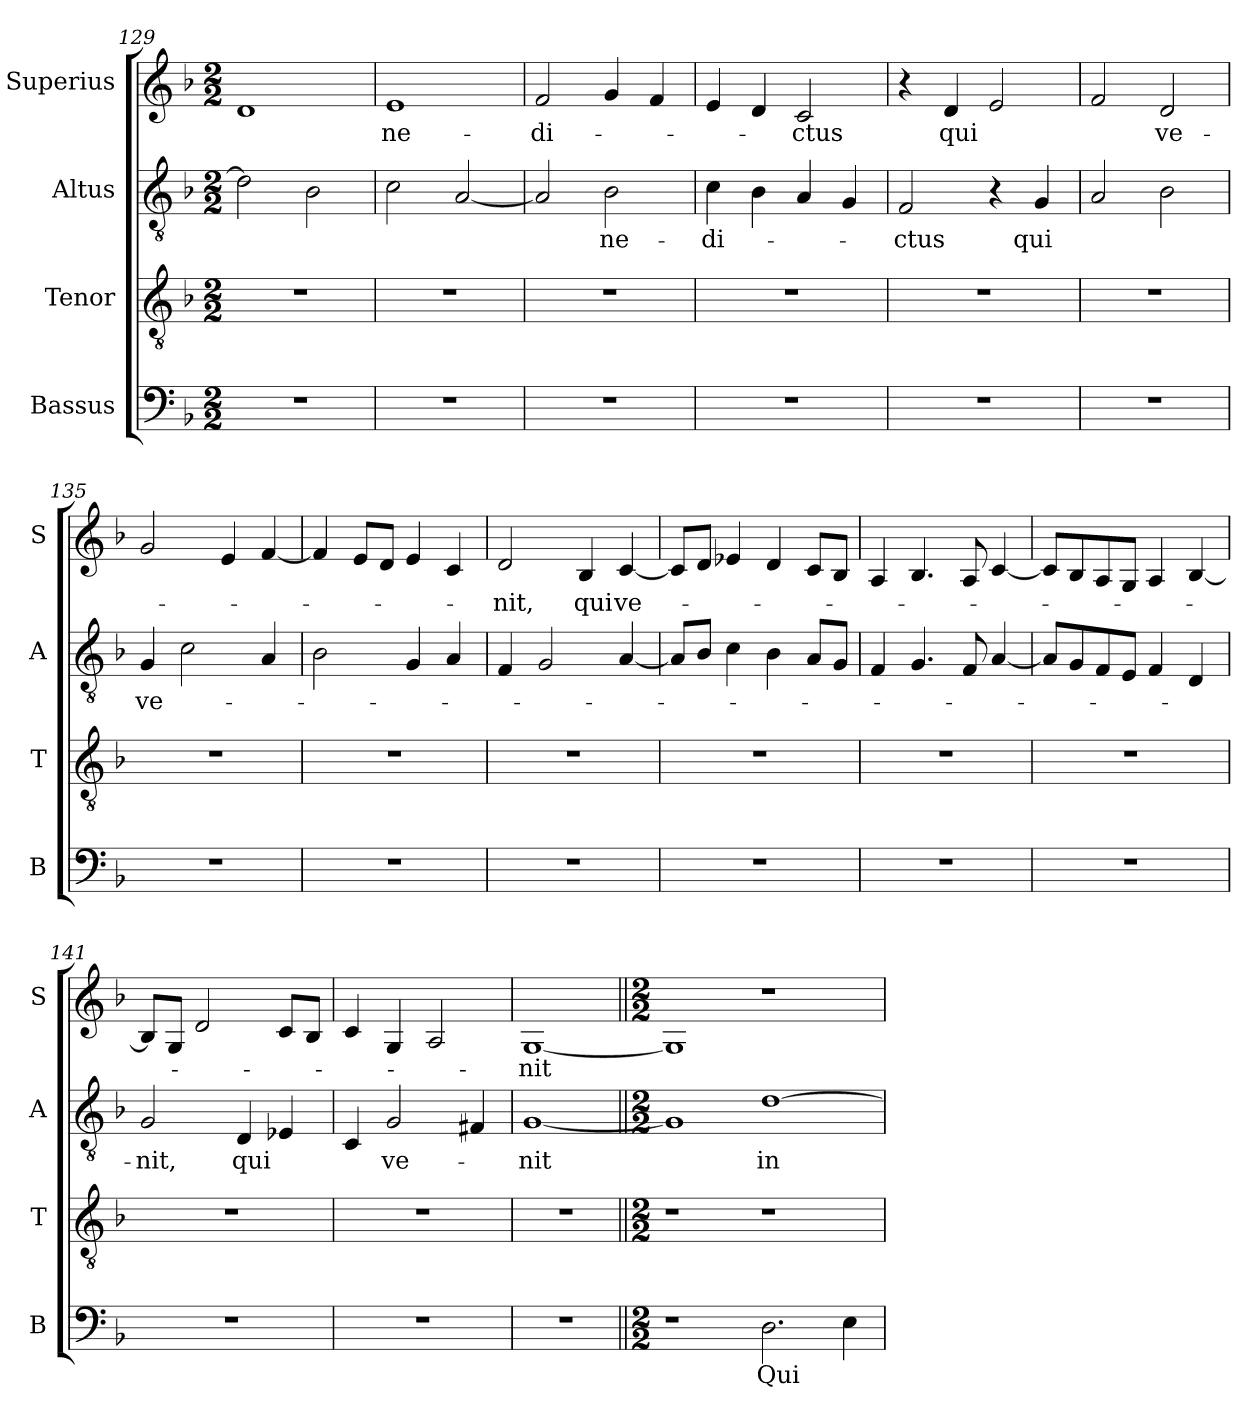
**kern	**text	**kern	**kern	**text	**kern	**text
*part4	*part4	*part3	*part2	*part2	*part1	*part1
*staff4	*staff4	*staff3	*staff2	*staff2	*staff1	*staff1
*I"Bassus	*	*I"Tenor	*I"Altus	*	*I"Superius	*
*I'B	*	*I'T	*I'A	*	*I'S	*
*clefF4	*	*clefGv2	*clefGv2	*	*clefG2	*
*k[b-]	*	*k[b-]	*k[b-]	*	*k[b-]	*
*M2/2	*	*M2/2	*M2/2	*	*M2/2	*
=129	=129	=129	=129	=129	=129	=129
1r	.	1r	2d]	.	1d	.
.	.	.	2B-	.	.	.
=130	=130	=130	=130	=130	=130	=130
!	!	!	!	!	!	!LO:LY:i
1r	.	1r	2c	.	1e	-ne-
.	.	.	[2A	.	.	.
=131	=131	=131	=131	=131	=131	=131
!	!	!	!	!	!	!LO:LY:i
1r	.	1r	2A]	.	2f	-di-
!	!	!	!	!LO:LY:i	!	!
.	.	.	2B-	-ne-	4g	.
.	.	.	.	.	4f	.
=132	=132	=132	=132	=132	=132	=132
!	!	!	!	!LO:LY:i	!	!
1r	.	1r	4c	-di-	4e	.
.	.	.	4B-	.	4d	.
!	!	!	!	!	!	!LO:LY:i
.	.	.	4A	.	2c	-ctus
.	.	.	4G	.	.	.
=133	=133	=133	=133	=133	=133	=133
!	!	!	!	!LO:LY:i	!	!
1r	.	1r	2F	-ctus	4r	.
.	.	.	.	.	4d	qui
.	.	.	4r	.	2e	.
.	.	.	4G	qui	.	.
=134	=134	=134	=134	=134	=134	=134
1r	.	1r	2A	.	2f	.
!	!	!	!	!	!	!LO:LY:i
.	.	.	2B-	.	2d	ve-
=135	=135	=135	=135	=135	=135	=135
1r	.	1r	4G	ve-	2g	.
.	.	.	2c	.	.	.
.	.	.	.	.	4e	.
.	.	.	4A	.	[4f	.
=136	=136	=136	=136	=136	=136	=136
1r	.	1r	2B-	.	4f]	.
.	.	.	.	.	8eL	.
.	.	.	.	.	8dJ	.
.	.	.	4G	.	4e	.
.	.	.	4A	.	4c	.
=137	=137	=137	=137	=137	=137	=137
!	!	!	!	!	!	!LO:LY:i
1r	.	1r	4F	.	2d	-nit,
.	.	.	2G	.	.	.
!	!	!	!	!	!	!LO:LY:i
.	.	.	.	.	4B-	qui
.	.	.	[4A	.	[4c	ve-
=138	=138	=138	=138	=138	=138	=138
1r	.	1r	8AL]	.	8cL]	.
.	.	.	8B-J	.	8dJ	.
.	.	.	4c	.	4e-X	.
.	.	.	4B-	.	4d	.
.	.	.	8AL	.	8cL	.
.	.	.	8GJ	.	8B-J	.
=139	=139	=139	=139	=139	=139	=139
1r	.	1r	4F	.	4A	.
.	.	.	4.G	.	4.B-	.
.	.	.	8F	.	8A	.
.	.	.	[4A	.	[4c	.
=140	=140	=140	=140	=140	=140	=140
1r	.	1r	8AL]	.	8cL]	.
.	.	.	8G	.	8B-	.
.	.	.	8F	.	8A	.
.	.	.	8EJ	.	8GJ	.
.	.	.	4F	.	4A	.
.	.	.	4D	.	[4B-	.
=141	=141	=141	=141	=141	=141	=141
1r	.	1r	2G	-nit,	8B-L]	.
.	.	.	.	.	8GJ	.
.	.	.	.	.	2d	.
!	!	!	!	!LO:LY:i	!	!
.	.	.	4D	qui	.	.
.	.	.	4E-X	.	8cL	.
.	.	.	.	.	8B-J	.
=142	=142	=142	=142	=142	=142	=142
1r	.	1r	4C	.	4c	.
!	!	!	!	!LO:LY:i	!	!
.	.	.	2G	ve-	4G	.
.	.	.	.	.	2A	.
.	.	.	4F#X	.	.	.
=143	=143	=143	=143	=143	=143	=143
!	!	!	!	!LO:LY:i	!	!
1r	.	1r	[1G	-nit	[1G	-nit
=144||	=144||	=144||	=144||	=144||	=144||	=144||
*M2/2	*	*M2/2	*M2/2	*	*M2/2	*
1r	.	1r	1G]	.	1G]	.
2.D	Qui	1r	[1d	in	1r	.
4E	.	.	.	.	.	.
=	=	=	=	=	=	=
*-	*-	*-	*-	*-	*-	*-
